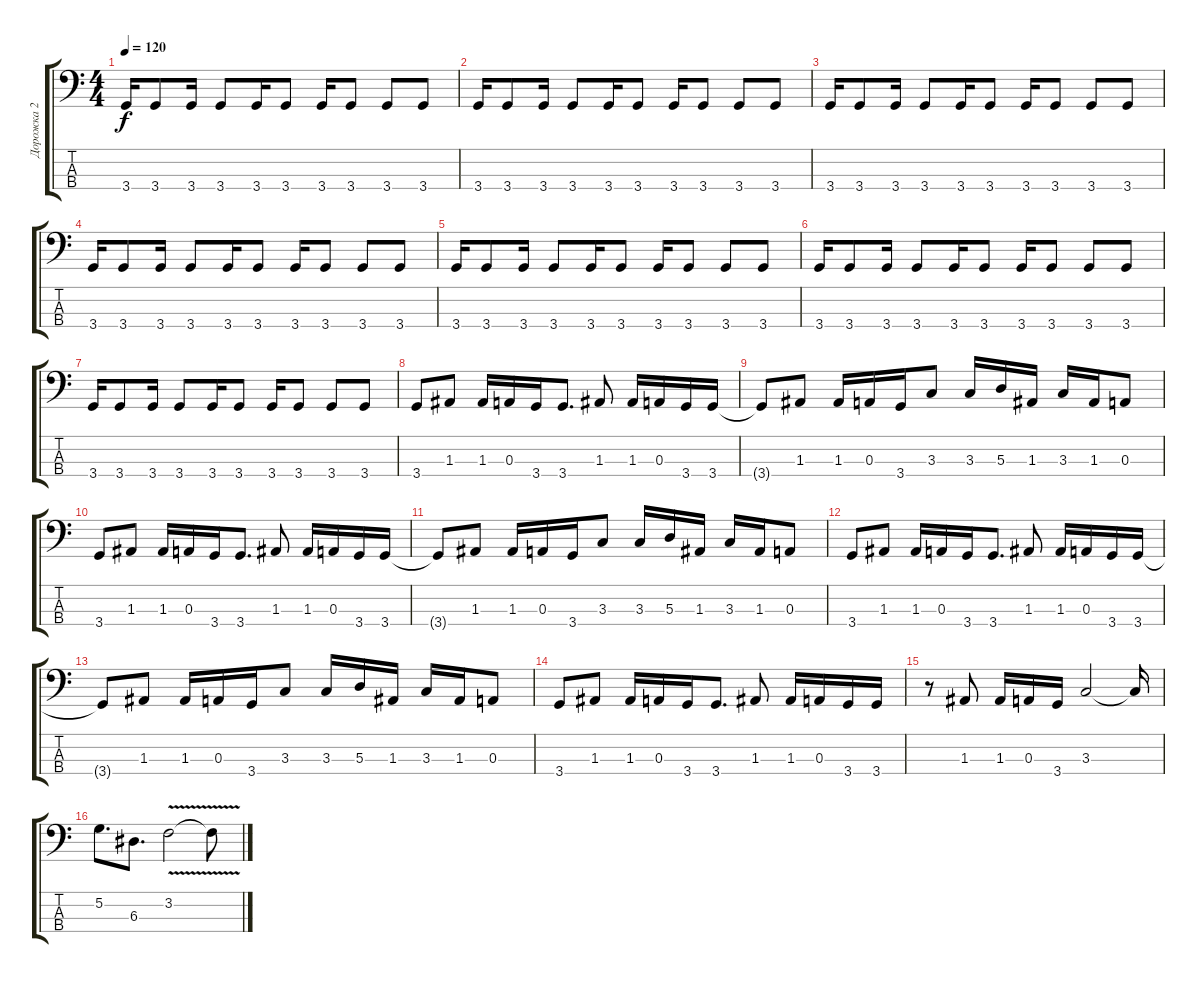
\track ("Дорожка 2" "Дорожка 2") {instrument electricbassfinger}
\staff {score tabs}
\tuning (G2 D2 A1 E1) {hide}
\ts (4 4)
\tempo 120
\clef f4
\ks c
3.4.16{dy f} 3.4.8 3.4.16 3.4.8 3.4.16 3.4.8 3.4.16 3.4.8 3.4.8 3.4.8 |
3.4.16 3.4.8 3.4.16 3.4.8 3.4.16 3.4.8 3.4.16 3.4.8 3.4.8 3.4.8 |
3.4.16 3.4.8 3.4.16 3.4.8 3.4.16 3.4.8 3.4.16 3.4.8 3.4.8 3.4.8 |
3.4.16 3.4.8 3.4.16 3.4.8 3.4.16 3.4.8 3.4.16 3.4.8 3.4.8 3.4.8 |
3.4.16 3.4.8 3.4.16 3.4.8 3.4.16 3.4.8 3.4.16 3.4.8 3.4.8 3.4.8 |
3.4.16 3.4.8 3.4.16 3.4.8 3.4.16 3.4.8 3.4.16 3.4.8 3.4.8 3.4.8 |
3.4.16 3.4.8 3.4.16 3.4.8 3.4.16 3.4.8 3.4.16 3.4.8 3.4.8 3.4.8 |
3.4.8 1.3.8 1.3.16 0.3.16 3.4.16 3.4.8{d} 1.3.8 1.3.16 0.3.16 3.4.16 3.4.16 |
3.4{t}.8 1.3.8 1.3.16 0.3.16 3.4.16 3.3.8 3.3.16 5.3.16 1.3.16 3.3.16 1.3.16 0.3.8 |
3.4.8 1.3.8 1.3.16 0.3.16 3.4.16 3.4.8{d} 1.3.8 1.3.16 0.3.16 3.4.16 3.4.16 |
3.4{t}.8 1.3.8 1.3.16 0.3.16 3.4.16 3.3.8 3.3.16 5.3.16 1.3.16 3.3.16 1.3.16 0.3.8 |
3.4.8 1.3.8 1.3.16 0.3.16 3.4.16 3.4.8{d} 1.3.8 1.3.16 0.3.16 3.4.16 3.4.16 |
3.4{t}.8 1.3.8 1.3.16 0.3.16 3.4.16 3.3.8 3.3.16 5.3.16 1.3.16 3.3.16 1.3.16 0.3.8 |
3.4.8 1.3.8 1.3.16 0.3.16 3.4.16 3.4.8{d} 1.3.8 1.3.16 0.3.16 3.4.16 3.4.16 |
r.8 1.3.8 1.3.16 0.3.16 3.4.16 3.3.2 3.3{t}.16 |
5.2.8{d} 6.3.8{d} 3.2{v}.2 3.2{t}.8
